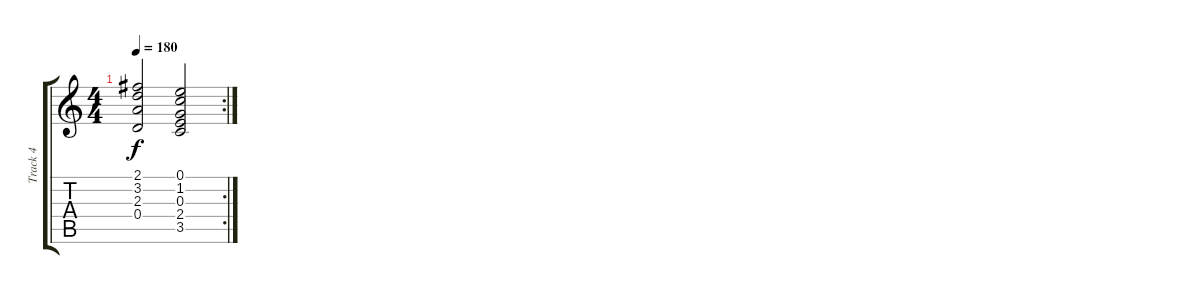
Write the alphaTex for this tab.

\track ("Track 4" "Track 4") {instrument overdrivenguitar}
\staff {score tabs}
\tuning (E4 B3 G3 D3 A2 E2) {hide}
\rc 2
\ts (4 4)
\tempo 180
\clef g2
\ks c
(2.1{t} 3.2{t} 2.3{t} 0.4{t}).2{dy f} (0.1 1.2 0.3 2.4 3.5).2
